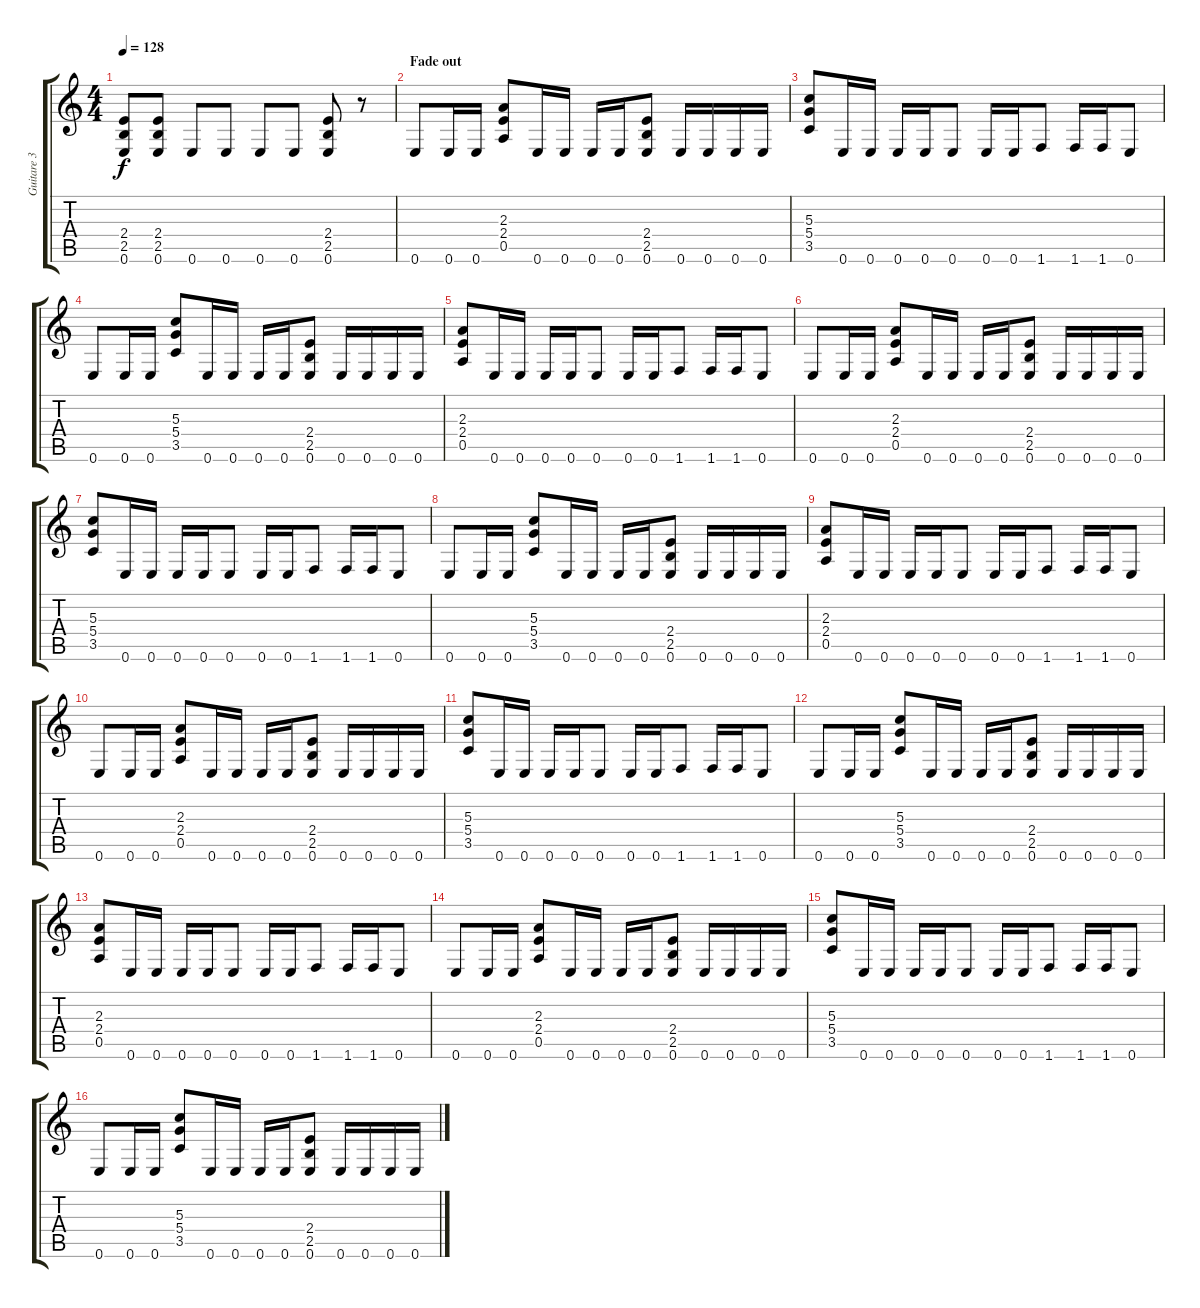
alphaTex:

\track ("Guitare 3" "Guitare 3") {instrument distortionguitar}
\staff {score tabs}
\tuning (E4 B3 G3 D3 A2 E2) {hide}
\ts (4 4)
\tempo 128
\clef g2
\ks c
(2.4 2.5 0.6).8{dy f} (2.4 2.5 0.6).8 0.6.8 0.6.8 0.6.8 0.6.8 (2.4 2.5 0.6).8 r.8 |
\section ("" "Fade out")
0.6.8 0.6.16 0.6.16 (2.3 2.4 0.5).8 0.6.16 0.6.16 0.6.16 0.6.16 (2.4 2.5 0.6).8 0.6.16 0.6.16 0.6.16 0.6.16 |
(5.3 5.4 3.5).8 0.6.16 0.6.16 0.6.16 0.6.16 0.6.8 0.6.16 0.6.16 1.6.8 1.6.16 1.6.16 0.6.8 |
0.6.8 0.6.16 0.6.16 (5.3 5.4 3.5).8 0.6.16 0.6.16 0.6.16 0.6.16 (2.4 2.5 0.6).8 0.6.16 0.6.16 0.6.16 0.6.16 |
(2.3 2.4 0.5).8 0.6.16 0.6.16 0.6.16 0.6.16 0.6.8 0.6.16 0.6.16 1.6.8 1.6.16 1.6.16 0.6.8 |
0.6.8 0.6.16 0.6.16 (2.3 2.4 0.5).8 0.6.16 0.6.16 0.6.16 0.6.16 (2.4 2.5 0.6).8 0.6.16 0.6.16 0.6.16 0.6.16 |
(5.3 5.4 3.5).8 0.6.16 0.6.16 0.6.16 0.6.16 0.6.8 0.6.16 0.6.16 1.6.8 1.6.16 1.6.16 0.6.8 |
0.6.8 0.6.16 0.6.16 (5.3 5.4 3.5).8 0.6.16 0.6.16 0.6.16 0.6.16 (2.4 2.5 0.6).8 0.6.16 0.6.16 0.6.16 0.6.16 |
(2.3 2.4 0.5).8 0.6.16 0.6.16 0.6.16 0.6.16 0.6.8 0.6.16 0.6.16 1.6.8 1.6.16 1.6.16 0.6.8 |
0.6.8{volume 11} 0.6.16 0.6.16 (2.3 2.4 0.5).8 0.6.16 0.6.16 0.6.16 0.6.16 (2.4 2.5 0.6).8 0.6.16 0.6.16 0.6.16 0.6.16 |
(5.3 5.4 3.5).8 0.6.16 0.6.16 0.6.16 0.6.16 0.6.8 0.6.16 0.6.16 1.6.8 1.6.16 1.6.16 0.6.8 |
0.6.8{volume 10} 0.6.16 0.6.16 (5.3 5.4 3.5).8 0.6.16 0.6.16 0.6.16 0.6.16 (2.4 2.5 0.6).8 0.6.16 0.6.16 0.6.16 0.6.16 |
(2.3 2.4 0.5).8 0.6.16 0.6.16 0.6.16 0.6.16 0.6.8 0.6.16 0.6.16 1.6.8 1.6.16 1.6.16 0.6.8 |
0.6.8{volume 9} 0.6.16 0.6.16 (2.3 2.4 0.5).8 0.6.16 0.6.16 0.6.16 0.6.16 (2.4 2.5 0.6).8 0.6.16 0.6.16 0.6.16 0.6.16 |
(5.3 5.4 3.5).8 0.6.16 0.6.16 0.6.16 0.6.16 0.6.8 0.6.16 0.6.16 1.6.8 1.6.16 1.6.16 0.6.8 |
0.6.8{volume 8} 0.6.16 0.6.16 (5.3 5.4 3.5).8 0.6.16 0.6.16 0.6.16 0.6.16 (2.4 2.5 0.6).8 0.6.16 0.6.16 0.6.16 0.6.16
